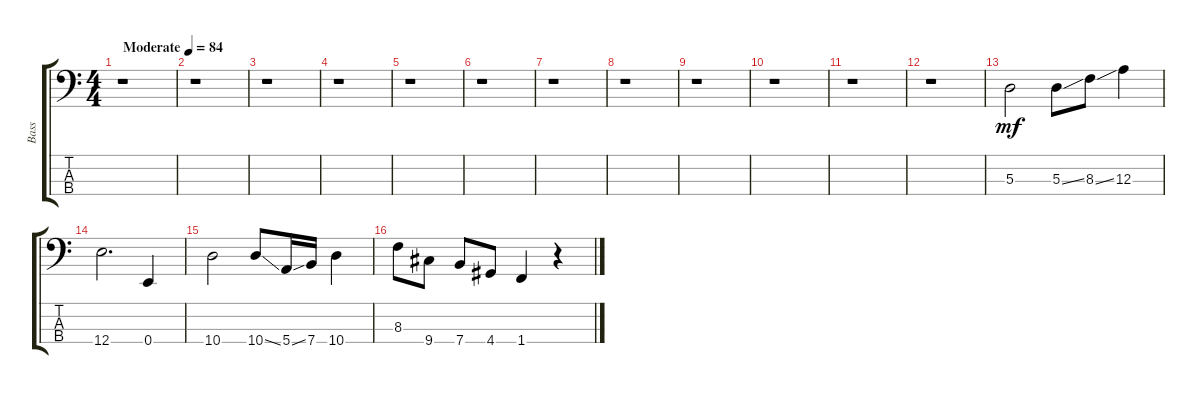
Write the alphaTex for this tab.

\track ("Bass" "Bass") {instrument electricbasspick}
\staff {score tabs}
\tuning (G2 D2 A1 E1) {hide}
\ts (4 4)
\tempo (84 "Moderate")
\clef f4
\ks c
r.1{dy mf instrument electricbasspick} |
r.1 |
r.1 |
r.1 |
r.1 |
r.1 |
r.1 |
r.1 |
r.1 |
r.1 |
r.1 |
r.1 |
5.3.2 5.3{ss}.8 8.3{ss}.8 12.3.4 |
12.4.2{d} 0.4.4 |
10.4.2 10.4{ss}.8 5.4{ss}.16 7.4.16 10.4.4 |
8.3.8 9.4.8 7.4.8 4.4.8 1.4.4 r.4
